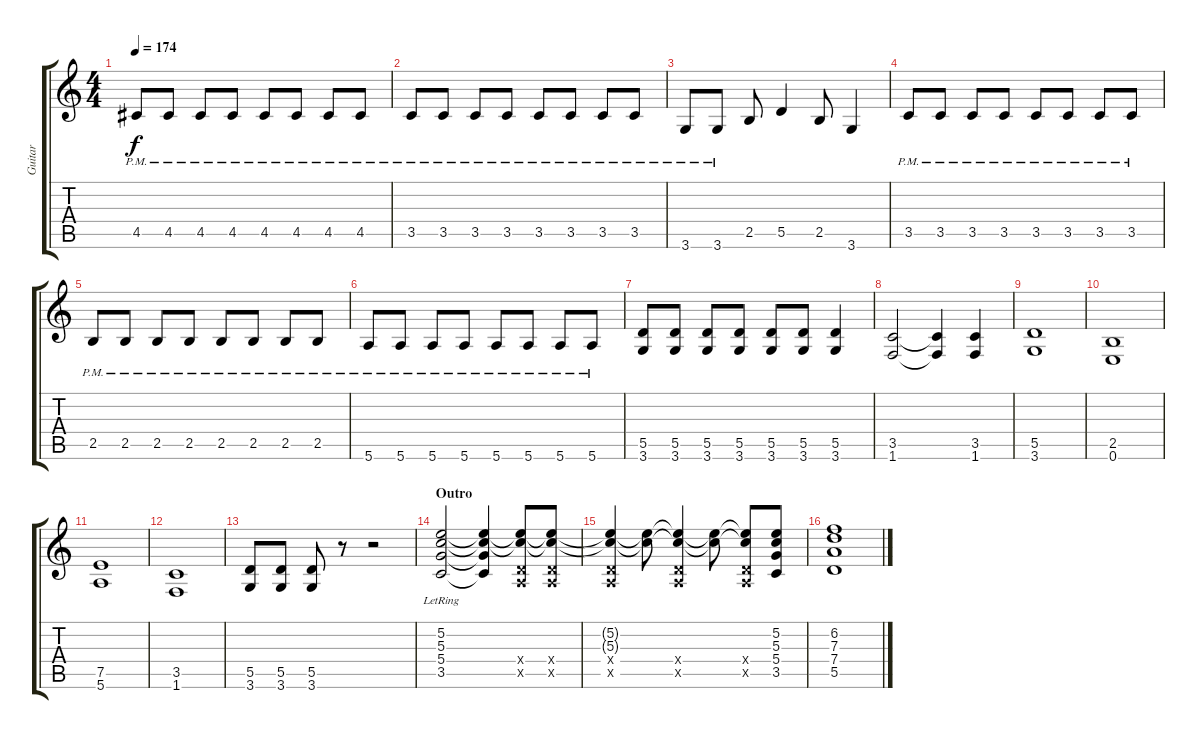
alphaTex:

\track ("Guitar" "Guitar") {instrument overdrivenguitar}
\staff {score tabs}
\tuning (E4 B3 G3 D3 A2 E2) {hide}
\ts (4 4)
\tempo 174
\clef g2
\ks c
4.5{pm}.8{dy f} 4.5{pm}.8 4.5{pm}.8 4.5{pm}.8 4.5{pm}.8 4.5{pm}.8 4.5{pm}.8 4.5{pm}.8 |
3.5{pm}.8 3.5{pm}.8 3.5{pm}.8 3.5{pm}.8 3.5{pm}.8 3.5{pm}.8 3.5{pm}.8 3.5{pm}.8 |
3.6{pm}.8 3.6{pm}.8 2.5.8 5.5.4 2.5.8 3.6.4 |
3.5{pm}.8 3.5{pm}.8 3.5{pm}.8 3.5{pm}.8 3.5{pm}.8 3.5{pm}.8 3.5{pm}.8 3.5{pm}.8 |
2.5{pm}.8 2.5{pm}.8 2.5{pm}.8 2.5{pm}.8 2.5{pm}.8 2.5{pm}.8 2.5{pm}.8 2.5{pm}.8 |
5.6{pm}.8 5.6{pm}.8 5.6{pm}.8 5.6{pm}.8 5.6{pm}.8 5.6{pm}.8 5.6{pm}.8 5.6{pm}.8 |
(5.5 3.6).8 (5.5 3.6).8 (5.5 3.6).8 (5.5 3.6).8 (5.5 3.6).8 (5.5 3.6).8 (5.5 3.6).4 |
(3.5 1.6).2 (3.5{t} 1.6{t}).4 (3.5 1.6).4 |
(5.5 3.6).1 |
(2.5 0.6).1 |
(7.5 5.6).1 |
(3.5 1.6).1 |
(5.5 3.6).8 (5.5 3.6).8 (5.5 3.6).8 r.8 r.2 |
\section ("" "Outro")
(5.2{lr} 5.3{lr} 5.4{lr} 3.5{lr}).2 (5.2{t} 5.3{t} 5.4{t} 3.5{t}).4 (5.2{t} 5.3{t} 0.4{x} 0.5{x}).8 (5.2{t} 5.3{t} 0.4{x} 0.5{x}).8 |
(5.2{t} 5.3{t} 0.4{x} 0.5{x}).4 (5.2{t} 5.3{t}).8 (5.2{t} 5.3{t} 0.4{x} 0.5{x}).4 (5.2{t} 5.3{t}).8 (5.2{t} 5.3{t} 0.4{x} 0.5{x}).8 (5.2 5.3 5.4 3.5).8 |
(6.2 7.3 7.4 5.5).1
